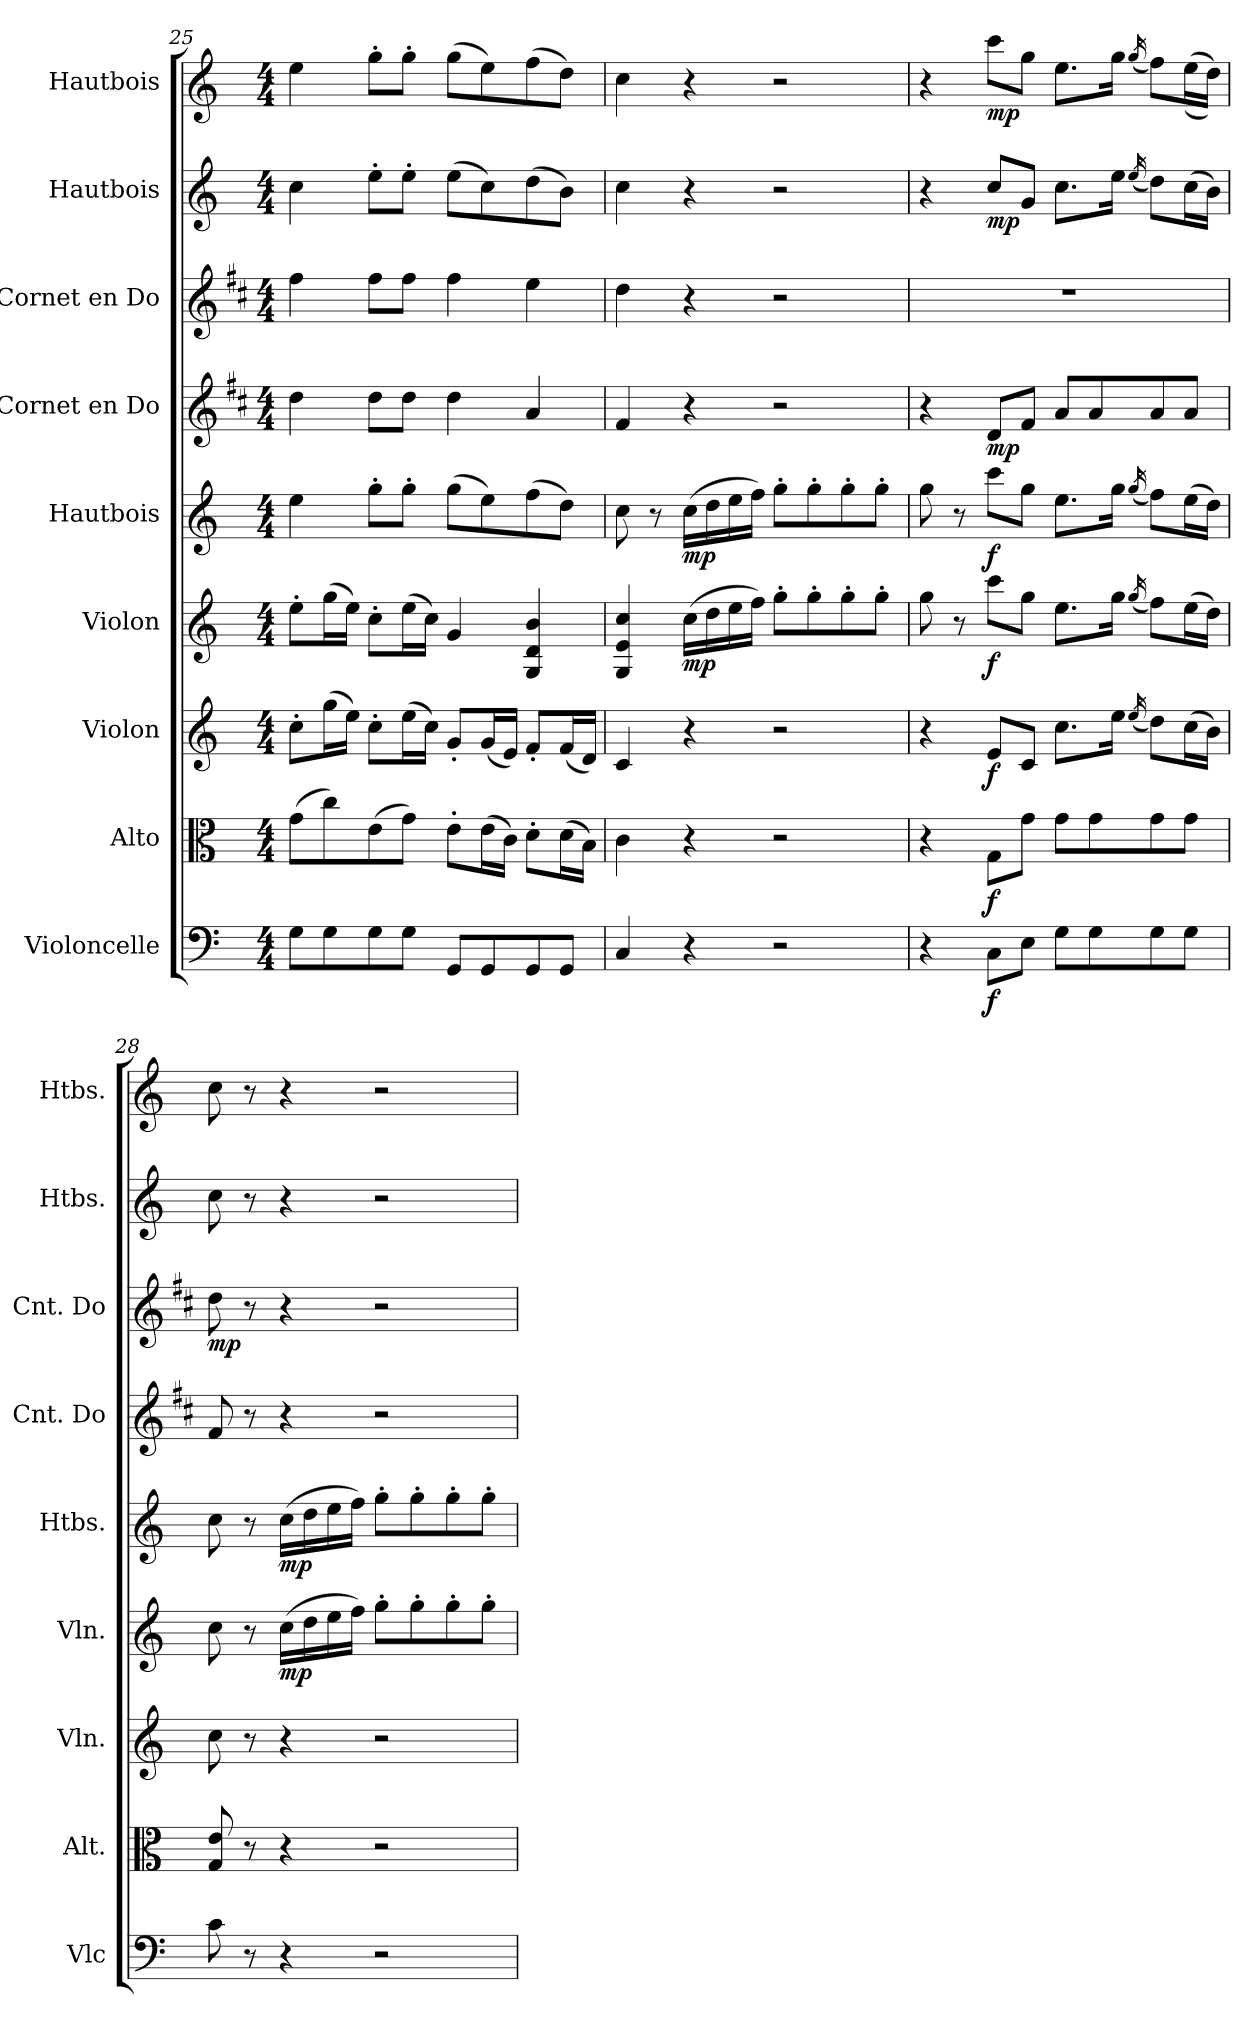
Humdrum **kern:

**kern	**dynam	**kern	**dynam	**kern	**dynam	**kern	**dynam	**kern	**dynam	**kern	**dynam	**kern	**dynam	**kern	**dynam	**kern	**dynam
*part9	*part9	*part8	*part8	*part7	*part7	*part6	*part6	*part5	*part5	*part4	*part4	*part3	*part3	*part2	*part2	*part1	*part1
*staff9	*staff9	*staff8	*staff8	*staff7	*staff7	*staff6	*staff6	*staff5	*staff5	*staff4	*staff4	*staff3	*staff3	*staff2	*staff2	*staff1	*staff1
*I"Violoncelle	*	*I"Alto	*	*I"Violon	*	*I"Violon	*	*I"Hautbois	*	*I"Cornet en Do	*	*I"Cornet en Do	*	*I"Hautbois	*	*I"Hautbois	*
*I'Vlc	*	*I'Alt.	*	*I'Vln.	*	*I'Vln.	*	*I'Htbs.	*	*I'Cnt. Do	*	*I'Cnt. Do	*	*I'Htbs.	*	*I'Htbs.	*
!!LO:PB:g=z
*clefF4	*	*clefC3	*	*clefG2	*	*clefG2	*	*clefG2	*	*clefG2	*	*clefG2	*	*clefG2	*	*clefG2	*
*	*	*	*	*	*	*	*	*	*	*ITrd1c2	*	*ITrd1c2	*	*	*	*	*
*k[]	*	*k[]	*	*k[]	*	*k[]	*	*k[]	*	*k[]	*	*k[]	*	*k[]	*	*k[]	*
*M4/4	*	*M4/4	*	*M4/4	*	*M4/4	*	*M4/4	*	*M4/4	*	*M4/4	*	*M4/4	*	*M4/4	*
=25	=25	=25	=25	=25	=25	=25	=25	=25	=25	=25	=25	=25	=25	=25	=25	=25	=25
8G\L	.	(8g\L	.	8cc'\L	.	8ee'\L	.	4ee\	.	4cc\	.	4ee\	.	4cc\	.	4ee\	.
8G\	.	8cc\)	.	(16gg\L	.	(16gg\L	.	.	.	.	.	.	.	.	.	.	.
.	.	.	.	16ee\JJ)	.	16ee\JJ)	.	.	.	.	.	.	.	.	.	.	.
8G\	.	(8e\	.	8cc'\L	.	8cc'\L	.	8gg'\L	.	8cc\L	.	8ee\L	.	8ee'\L	.	8gg'\L	.
8G\J	.	8g\J)	.	(16ee\L	.	(16ee\L	.	8gg'\J	.	8cc\J	.	8ee\J	.	8ee'\J	.	8gg'\J	.
.	.	.	.	16cc\JJ)	.	16cc\JJ)	.	.	.	.	.	.	.	.	.	.	.
8GG/L	.	8e'\L	.	8g'/L	.	4g/	.	(8gg\L	.	4cc\	.	4ee\	.	(8ee\L	.	(8gg\L	.
8GG/	.	(16e\L	.	(16g/L	.	.	.	8ee\)	.	.	.	.	.	8cc\)	.	8ee\)	.
.	.	16c\JJ)	.	16e/JJ)	.	.	.	.	.	.	.	.	.	.	.	.	.
8GG/	.	8d'\L	.	8f'/L	.	4G/ 4d/ 4b/	.	(8ff\	.	4g/	.	4dd\	.	(8dd\	.	(8ff\	.
8GG/J	.	(16d\L	.	(16f/L	.	.	.	8dd\J)	.	.	.	.	.	8b\J)	.	8dd\J)	.
.	.	16B\JJ)	.	16d/JJ)	.	.	.	.	.	.	.	.	.	.	.	.	.
=26	=26	=26	=26	=26	=26	=26	=26	=26	=26	=26	=26	=26	=26	=26	=26	=26	=26
4C/	.	4c\	.	4c/	.	4G/ 4e/ 4cc/	.	8cc\	.	4e/	.	4cc\	.	4cc\	.	4cc\	.
.	.	.	.	.	.	.	.	8r	.	.	.	.	.	.	.	.	.
!	!	!	!	!	!	!	!LO:DY:b	!	!LO:DY:b	!	!	!	!	!	!	!	!
4r	.	4r	.	4r	.	(16cc\LL	mp	(16cc\LL	mp	4r	.	4r	.	4r	.	4r	.
.	.	.	.	.	.	16dd\	.	16dd\	.	.	.	.	.	.	.	.	.
.	.	.	.	.	.	16ee\	.	16ee\	.	.	.	.	.	.	.	.	.
.	.	.	.	.	.	16ff\JJ)	.	16ff\JJ)	.	.	.	.	.	.	.	.	.
2r	.	2r	.	2r	.	8gg'\L	.	8gg'\L	.	2r	.	2r	.	2r	.	2r	.
.	.	.	.	.	.	8gg'\	.	8gg'\	.	.	.	.	.	.	.	.	.
.	.	.	.	.	.	8gg'\	.	8gg'\	.	.	.	.	.	.	.	.	.
.	.	.	.	.	.	8gg'\J	.	8gg'\J	.	.	.	.	.	.	.	.	.
=27	=27	=27	=27	=27	=27	=27	=27	=27	=27	=27	=27	=27	=27	=27	=27	=27	=27
4r	.	4r	.	4r	.	8gg\	.	8gg\	.	4r	.	1r	.	4r	.	4r	.
.	.	.	.	.	.	8r	.	8r	.	.	.	.	.	.	.	.	.
!	!LO:DY:b	!	!LO:DY:b	!	!LO:DY:b	!	!LO:DY:b	!	!LO:DY:b	!	!LO:DY:b	!	!	!	!LO:DY:b	!	!LO:DY:b
8C\L	f	8G\L	f	8e/L	f	8ccc\L	f	8ccc\L	f	8c/L	mp	.	.	8cc/L	mp	8ccc\L	mp
8E\J	.	8g\J	.	8c/J	.	8gg\J	.	8gg\J	.	8e/J	.	.	.	8g/J	.	8gg\J	.
8G\L	.	8g\L	.	8.cc\L	.	8.ee\L	.	8.ee\L	.	8g/L	.	.	.	8.cc\L	.	8.ee\L	.
8G\	.	8g\	.	.	.	.	.	.	.	8g/	.	.	.	.	.	.	.
.	.	.	.	16ee\Jk	.	16gg\Jk	.	16gg\Jk	.	.	.	.	.	16ee\Jk	.	16gg\Jk	.
.	.	.	.	(16qee/	.	(16qgg/	.	(16qgg/	.	.	.	.	.	(16qee/	.	(16qgg/	.
8G\	.	8g\	.	8dd\L)	.	8ff\L)	.	8ff\L)	.	8g/	.	.	.	8dd\L)	.	8ff\L)	.
8G\J	.	8g\J	.	(16cc\L	.	(16ee\L	.	(16ee\L	.	8g/J	.	.	.	(16cc\L	.	((16ee\L	.
.	.	.	.	16b\JJ)	.	16dd\JJ)	.	16dd\JJ)	.	.	.	.	.	16b\JJ)	.	16dd\JJ))	.
=28	=28	=28	=28	=28	=28	=28	=28	=28	=28	=28	=28	=28	=28	=28	=28	=28	=28
!	!	!	!	!	!	!	!	!	!	!	!	!	!LO:DY:b	!	!	!	!
8c\	.	8G/ 8e/	.	8cc\	.	8cc\	.	8cc\	.	8e/	.	8cc\	mp	8cc\	.	8cc\	.
8r	.	8r	.	8r	.	8r	.	8r	.	8r	.	8r	.	8r	.	8r	.
!	!	!	!	!	!	!	!LO:DY:b	!	!LO:DY:b	!	!	!	!	!	!	!	!
4r	.	4r	.	4r	.	(16cc\LL	mp	(16cc\LL	mp	4r	.	4r	.	4r	.	4r	.
.	.	.	.	.	.	16dd\	.	16dd\	.	.	.	.	.	.	.	.	.
.	.	.	.	.	.	16ee\	.	16ee\	.	.	.	.	.	.	.	.	.
.	.	.	.	.	.	16ff\JJ)	.	16ff\JJ)	.	.	.	.	.	.	.	.	.
2r	.	2r	.	2r	.	8gg'\L	.	8gg'\L	.	2r	.	2r	.	2r	.	2r	.
.	.	.	.	.	.	8gg'\	.	8gg'\	.	.	.	.	.	.	.	.	.
.	.	.	.	.	.	8gg'\	.	8gg'\	.	.	.	.	.	.	.	.	.
.	.	.	.	.	.	8gg'\J	.	8gg'\J	.	.	.	.	.	.	.	.	.
=	=	=	=	=	=	=	=	=	=	=	=	=	=	=	=	=	=
*-	*-	*-	*-	*-	*-	*-	*-	*-	*-	*-	*-	*-	*-	*-	*-	*-	*-
